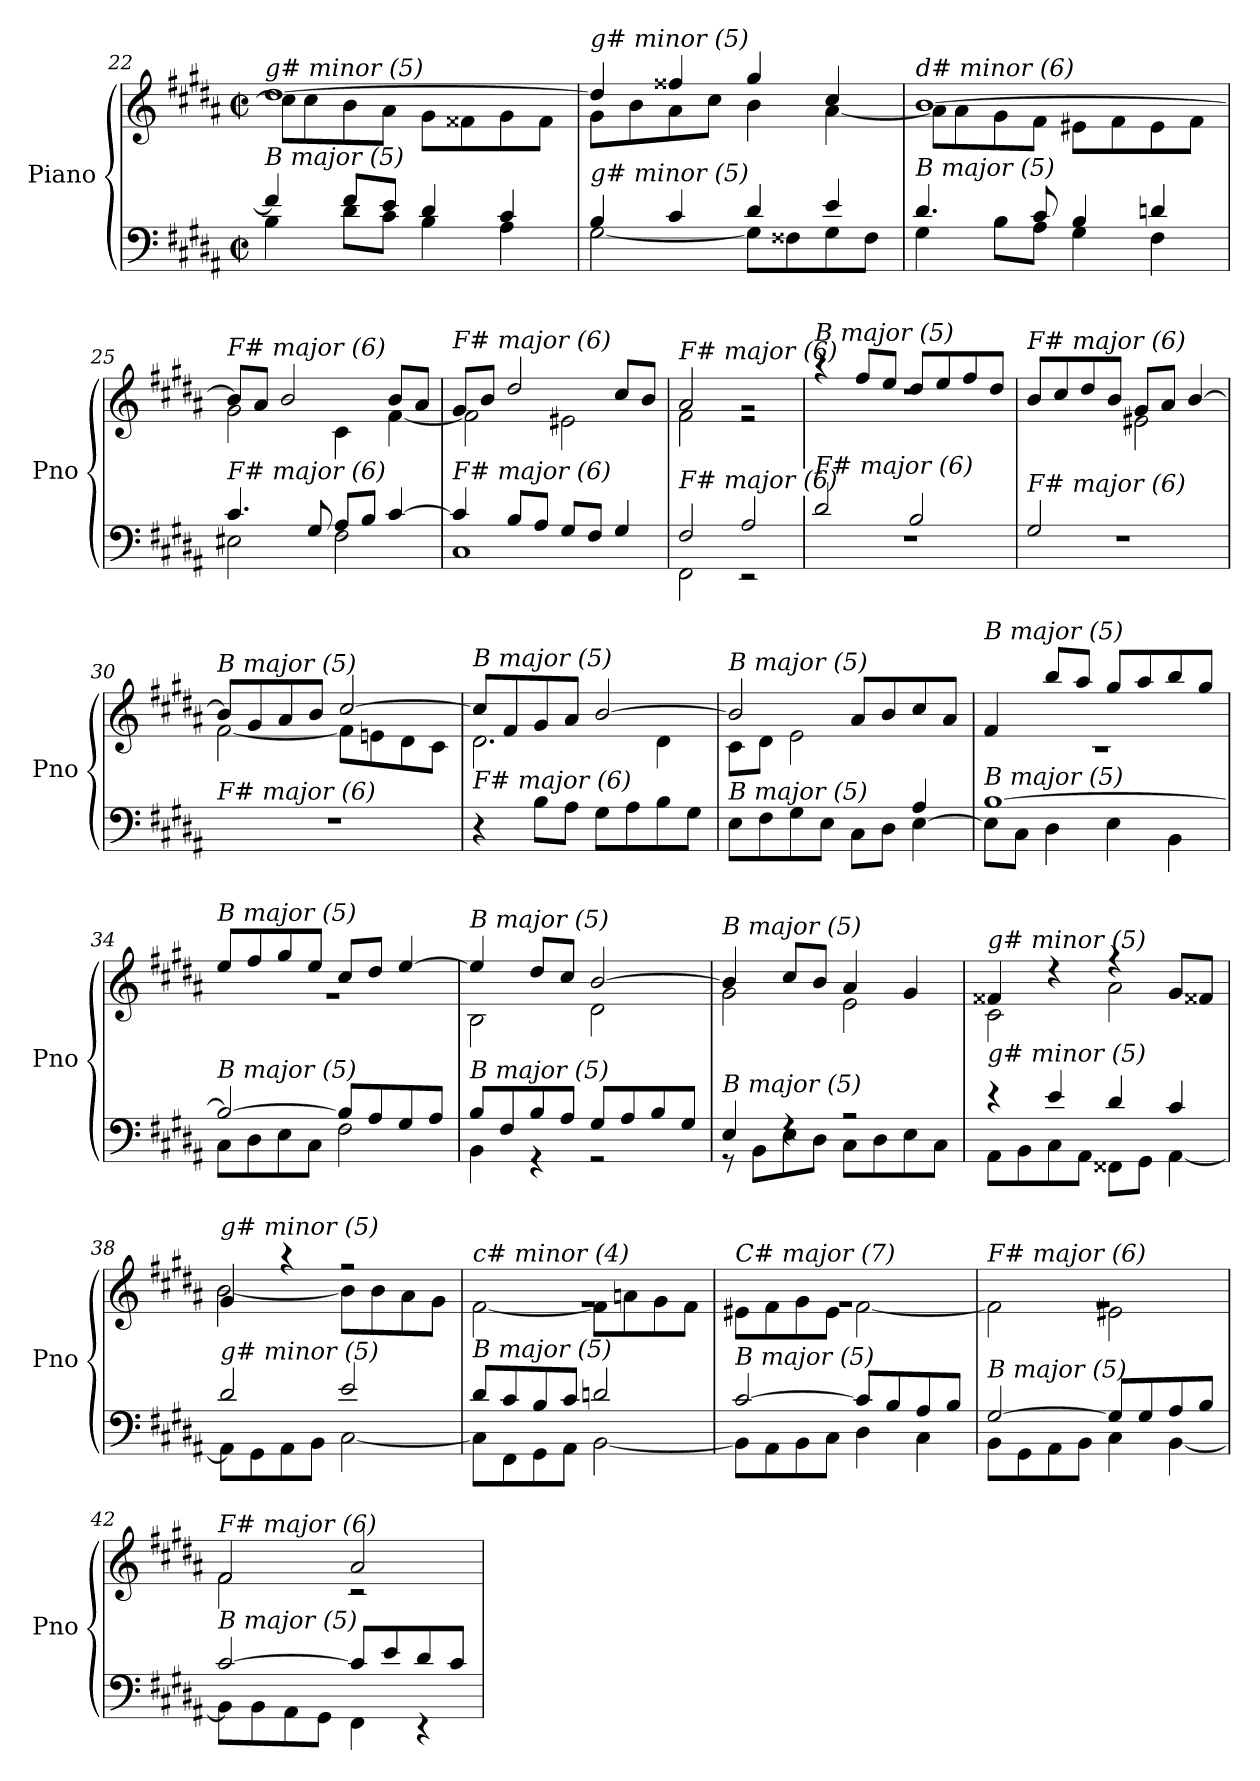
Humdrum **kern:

**kern	**kern
*part1	*part1
*staff2	*staff1
*I"Piano	*
*I'Pno	*
!!LO:LB:g=z
*clefF4	*clefG2
*k[f#c#g#d#a#]	*k[f#c#g#d#a#]
*M2/2	*M2/2
*met(c|)	*met(c|)
=22	=22
*^	*^
!	!	!LO:TX:i:t=g# minor (5)	!
!LO:TX:i:t=B major (5)	!	!	!
4f#/]	4B\	[1dd#	8cc#\L]
.	.	.	8cc#\
8f#/L	8d#\L	.	8b\
8e/J	8c#\J	.	8a#\J
4d#/	4B\	.	8g#\L
.	.	.	8f##X\
4c#/	4A#\	.	8g#\
.	.	.	8f##\J
=23	=23	=23	=23
!	!	!LO:TX:i:t=g# minor (5)	!
!LO:TX:i:t=g# minor (5)	!	!	!
4B/	[2G#\	4dd#/]	8g#\L
.	.	.	8b\
4c#/	.	4ff##X/	8a#\
.	.	.	8cc#\J
4d#/	8G#\L]	4gg#/	4b\
.	8F##X\	.	.
4e/	8G#\	4cc#/	[4a#\
.	8F##\J	.	.
=24	=24	=24	=24
!	!	!LO:TX:i:t=d# minor (6)	!
!LO:TX:i:t=B major (5)	!	!	!
4.d#/	4G#\	[1b	8a#\L]
.	.	.	8a#\
.	8B\L	.	8g#\
8c#/	8A#\J	.	8f#\J
4B/	4G#\	.	8e#X\L
.	.	.	8f#\
4dn/	4F#\	.	8e#\
.	.	.	8f#\J
=25	=25	=25	=25
!	!	!LO:TX:i:t=F# major (6)	!
!LO:TX:i:t=F# major (6)	!	!	!
4.c#/	2E#X\	8b/L]	2g#\
.	.	8a#/J	.
.	.	2b/	.
8G#/	.	.	.
8A#/L	2F#\	.	4c#\
8B/J	.	.	.
[4c#/	.	8b/L	[4f#\
.	.	8a#/J	.
=26	=26	=26	=26
!	!	!LO:TX:i:t=F# major (6)	!
!LO:TX:i:t=F# major (6)	!	!	!
4c#/]	1C#	8g#/L	2f#\]
.	.	8b/J	.
8B/L	.	2dd#/	.
8A#/J	.	.	.
8G#/L	.	.	2e#X\
8F#/J	.	.	.
4G#/	.	8cc#/L	.
.	.	8b/J	.
!!LO:PB:g=z	!!
=27	=27	=27	=27
!	!	!LO:TX:i:t=F# major (6)	!
!LO:TX:i:t=F# major (6)	!	!	!
2F#/	2FF#\	2a#/	2f#\
2A#/	2r	2rg	2r
=28	=28	=28	=28
!	!	!LO:TX:i:t=B major (5)	!
!LO:TX:i:t=F# major (6)	!	!	!
2d#/	1rF	4r	1rdd
.	.	8ff#/L	.
.	.	8ee/J	.
2B/	.	8dd#/L	.
.	.	8ee/	.
.	.	8ff#/	.
.	.	8dd#/J	.
=29	=29	=29	=29
!	!	!LO:TX:i:t=F# major (6)	!
!LO:TX:i:t=F# major (6)	!	!	!
2G#/	1rF	8b/L	2ryy
.	.	8cc#/	.
.	.	8dd#/	.
.	.	8b/J	.
2ryy	.	8g#/L	2e#X\
.	.	8a#/J	.
.	.	[4b/	.
*v	*v	*	*
=30	=30	=30
!	!LO:TX:i:t=B major (5)	!
!LO:TX:i:t=F# major (6)	!	!
1rF	8b/L]	[2f#\
.	8g#/	.
.	8a#/	.
.	8b/J	.
.	[2cc#/	8f#\L]
.	.	8en\
.	.	8d#\
.	.	8c#\J
=31	=31	=31
!	!LO:TX:i:t=B major (5)	!
!LO:TX:i:t=F# major (6)	!	!
4r	8cc#/L]	2.d#\
.	8f#/	.
8B\L	8g#/	.
8A#\J	8a#/J	.
8G#\L	[2b/	.
8A#\	.	.
8B\	.	4d#\
8G#\J	.	.
!!LO:LB:g=z
=32	=32	=32
*^	*	*^
*	*^	*	*	*
!	!	!	!LO:TX:i:t=B major (5)	!	!
!LO:TX:i:t=B major (5)	!	!	!	!	!
2.ryy	8E\L	2.ryy	2b/]	8c#\L	2.ryy
.	8F#\	.	.	8d#\J	.
.	8G#\	.	.	2e\	.
.	8E\J	.	.	.	.
.	8C#\L	.	8a#/L	.	.
.	8D#\J	.	8b/	.	.
4ryy	4A#/	[4E\	8cc#/	4ryy	4ryy
.	.	.	8a#/J	.	.
*	*v	*v	*	*	*
*	*	*	*v	*v
=33	=33	=33	=33
!	!	!LO:TX:i:t=B major (5)	!
!LO:TX:i:t=B major (5)	!	!	!
[1B	8E\L]	4f#/	1r
.	8C#\J	.	.
.	4D#\	8bb/L	.
.	.	8aa#/J	.
.	4E\	8gg#/L	.
.	.	8aa#/	.
.	4BB\	8bb/	.
.	.	8gg#/J	.
=34	=34	=34	=34
!	!	!LO:TX:i:t=B major (5)	!
!LO:TX:i:t=B major (5)	!	!	!
2B/_	8C#\L	8ee/L	1r
.	8D#\	8ff#/	.
.	8E\	8gg#/	.
.	8C#\J	8ee/J	.
8B/L]	2F#\	8cc#/L	.
8A#/	.	8dd#/J	.
8G#/	.	[4ee/	.
8A#/J	.	.	.
=35	=35	=35	=35
!	!	!LO:TX:i:t=B major (5)	!
!LO:TX:i:t=B major (5)	!	!	!
8B/L	4BB\	4ee/]	2B\
8F#/	.	.	.
8B/	4r	8dd#/L	.
8A#/J	.	8cc#/J	.
8G#/L	2r	[2b/	2d#\
8A#/	.	.	.
8B/	.	.	.
8G#/J	.	.	.
=36	=36	=36	=36
!	!	!LO:TX:i:t=B major (5)	!
!LO:TX:i:t=B major (5)	!	!	!
4E/	8r	4b/]	2g#\
.	8BB\L	.	.
4rF	8E\	8cc#/L	.
.	8D#\J	8b/J	.
2r	8C#\L	4a#/	2e\
.	8D#\	.	.
.	8E\	4g#/	.
.	8C#\J	.	.
!!LO:LB:g=z	!!
=37	=37	=37	=37
!	!	!LO:TX:i:t=g# minor (5)	!
!LO:TX:i:t=g# minor (5)	!	!	!
4r	8AA#\L	4f##X/	2c#\
.	8BB\	.	.
4e/	8C#\	4r	.
.	8AA#\J	.	.
4d#/	8FF##X\L	4r	2a#\
.	8GG#\J	.	.
4c#/	[4AA#\	8g#/L	.
.	.	8f##X/J	.
=38	=38	=38	=38
!	!	!LO:TX:i:t=g# minor (5)	!
!LO:TX:i:t=g# minor (5)	!	!	!
2d#/	8AA#\L]	4g#/	[2b\
.	8GG#\	.	.
.	8AA#\	4r	.
.	8BB\J	.	.
2e/	[2C#\	2r	8b\L]
.	.	.	8b\
.	.	.	8a#\
.	.	.	8g#\J
=39	=39	=39	=39
!	!	!LO:TX:i:t=c# minor (4)	!
!LO:TX:i:t=B major (5)	!	!	!
8d#/L	8C#\L]	1rg	[2f#\
8c#/	8FF#\	.	.
8B/	8GG#\	.	.
8c#/J	8AA#\J	.	.
2dn/	[2BB\	.	8f#\L]
.	.	.	8an\
.	.	.	8g#\
.	.	.	8f#\J
=40	=40	=40	=40
!	!	!LO:TX:i:t=C# major (7)	!
!LO:TX:i:t=B major (5)	!	!	!
[2c#/	8BB\L]	1rg	8e#X\L
.	8AA#\	.	8f#\
.	8BB\	.	8g#\
.	8C#\J	.	8e#\J
8c#/L]	4D#\	.	[2f#\
8B/	.	.	.
8A#/	4C#\	.	.
8B/J	.	.	.
=41	=41	=41	=41
!	!	!LO:TX:i:t=F# major (6)	!
!LO:TX:i:t=B major (5)	!	!	!
[2G#/	8BB\L	1rg	2f#\]
.	8GG#\	.	.
.	8AA#\	.	.
.	8BB\J	.	.
8G#/L]	4C#\	.	2e#X\
8G#/	.	.	.
8A#/	[4BB\	.	.
8B/J	.	.	.
!!LO:LB:g=z	!!
=42	=42	=42	=42
!	!	!LO:TX:i:t=F# major (6)	!
!LO:TX:i:t=B major (5)	!	!	!
[2c#/	8BB\L]	2f#/	2f#\
.	8BB\	.	.
.	8AA#\	.	.
.	8GG#\J	.	.
8c#/L]	4FF#\	2a#/	2r
8e/	.	.	.
8d#/	4r	.	.
8c#/J	.	.	.
*v	*v	*	*
*	*v	*v
=	=
*-	*-
